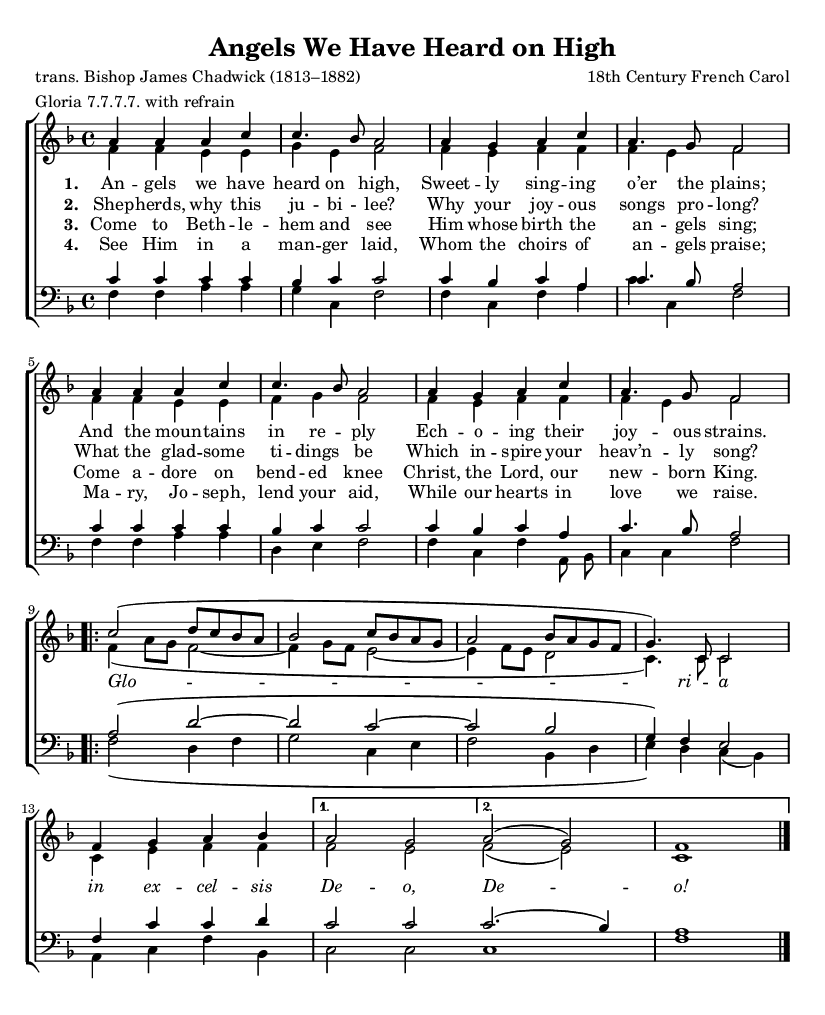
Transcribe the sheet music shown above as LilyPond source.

\version "2.14.2"
\include "header.ly"
\header {
  title = "Angels We Have Heard on High"
  meter = "Gloria 7.7.7.7. with refrain"
  poet = "trans. Bishop James Chadwick (1813–1882)"
  composer = "18th Century French Carol"
}
global = {
  \preamble
  \key g \major
  \time 4/4
  \autoBeamOff
}

sopMusic = \relative c'' {
  b4 b b d |
  d4. c8 b2 |
  b4 a b d |
  b4. a8 g2 |

  b4 b b d |
  d4. c8 b2 |
  b4 a b d |
  b4. a8 g2 |
  
  \repeat volta 2 {
    d'2( e8[ d c b] |
    c2 d8[ c b a] |
    b2 c8[ b a g] |
    a4.) d,8 d2 | \break
    g4 a b c |
  }
  \alternative {
    { b2 a \bar ":|" }
    { b2( a2) | g1 \bar "|." }
  }
}
sopWords = \lyricmode {
  
}

altoMusic = \relative c'' {
  g4 g fis fis |
  a fis g2 |
  g4 fis g g |
  g fis g2 |
  
  g4 g fis fis |
  g a g2 |
  g4 fis g g |
  g fis g2 |
  
  g4( b8[ a] g2~ |
  g4 a8[ g] fis2~ |
  fis4 g8[ fis] e2 |
  d4.) d8 d2 |
  d4 fis g g |
  g2 fis2 |
  
  g2( fis2) | d1 |
}
altoWords = {
  \lyricmode {
    \set stanza = #"1. "
    An -- gels we have heard on high,
    Sweet -- ly sing -- ing o’er the plains;
    And the moun -- tains in re -- ply
    Ech -- o -- ing their joy -- ous strains.
    \lyricItal Glo -- ri -- a  in  ex -- cel -- sis  De -- o, De -- o! \lyricNormal
  }
}
altoWordsII = \lyricmode {
  \set stanza = #"2. "
  Shep -- herds, why this ju -- bi -- lee?
  Why your joy -- ous songs pro -- long?
  What the glad -- some ti -- dings be
  Which in -- spire your heav’n -- ly song?
}
altoWordsIII = \lyricmode {
  \set stanza = #"3. "
  Come to Beth -- le -- hem and see
  Him whose birth the an -- gels sing;
  Come a -- dore on bend -- ed knee
  Christ, the Lord, our new -- born King.
}
altoWordsIV = \lyricmode {
  \set stanza = #"4. "
  See Him in a man -- ger laid,
  Whom the choirs of an -- gels praise;
  Ma -- ry, Jo -- seph, lend your aid,
  While our hearts in love we raise.
}

tenorMusic = \relative c' {
  d4 d d d |
  c d d2 |
  d4 c d b |
  d4. c8 b2 |
  
  d4 d d d |
  c d d2 |
  d4 c d b |
  d4. c8 b2 |
  
  b2( e~ |
  e d~ |
  d c |
  a4) g fis2 |
  g4 d' d e |
  d2 d2 |
  d2.( c4) | b1 |
}
tenorWords = \lyricmode {

}

bassMusic = \relative c' {
  g4 g b b |
  a d, g2 |
  g4 d g b |
  d d, g2 |
  
  g4 g b b |
  e, fis g2 |
  g4 d g b,8 c |
  d4 d g2 |
  
  g2( e4 g |
  a2 d,4 fis |
  g2 c,4 e |
  fis) e d( c) |
  b d g c, |
  d2 d |
  
  d1 | g1 |
}
bassWords = \lyricmode {

}

\score {
  \transpose g f
  <<
   \new ChoirStaff <<
    \new Staff = women <<
      \new Voice = "sopranos" { \voiceOne << \global \sopMusic >> }
      \new Voice = "altos" { \voiceTwo << \global \altoMusic >> }
    >>
   \new Staff = men <<
      \clef bass
      \new Voice = "tenors" { \voiceOne << \global \tenorMusic >> }
      \new Voice = "basses" { \voiceTwo << \global \bassMusic >> }
    >>
    \new Lyrics \with { alignAboveContext = #"women" } \lyricsto "tenors" \sopWords
    \new Lyrics = "altosIV"  \with { alignBelowContext = #"women" } \lyricsto "tenors" \altoWordsIV
    \new Lyrics = "altosIII"  \with { alignBelowContext = #"women" } \lyricsto "tenors" \altoWordsIII
    \new Lyrics = "altosII"  \with { alignBelowContext = #"women" } \lyricsto "tenors" \altoWordsII
    \new Lyrics = "altos"  \with { alignBelowContext = #"women" } \lyricsto "tenors" \altoWords
    \new Lyrics \with { alignAboveContext = #"men" } \lyricsto "tenors" \tenorWords
    \new Lyrics \with { alignBelowContext = #"men" } \lyricsto "basses" \bassWords
  >>
  >>
}